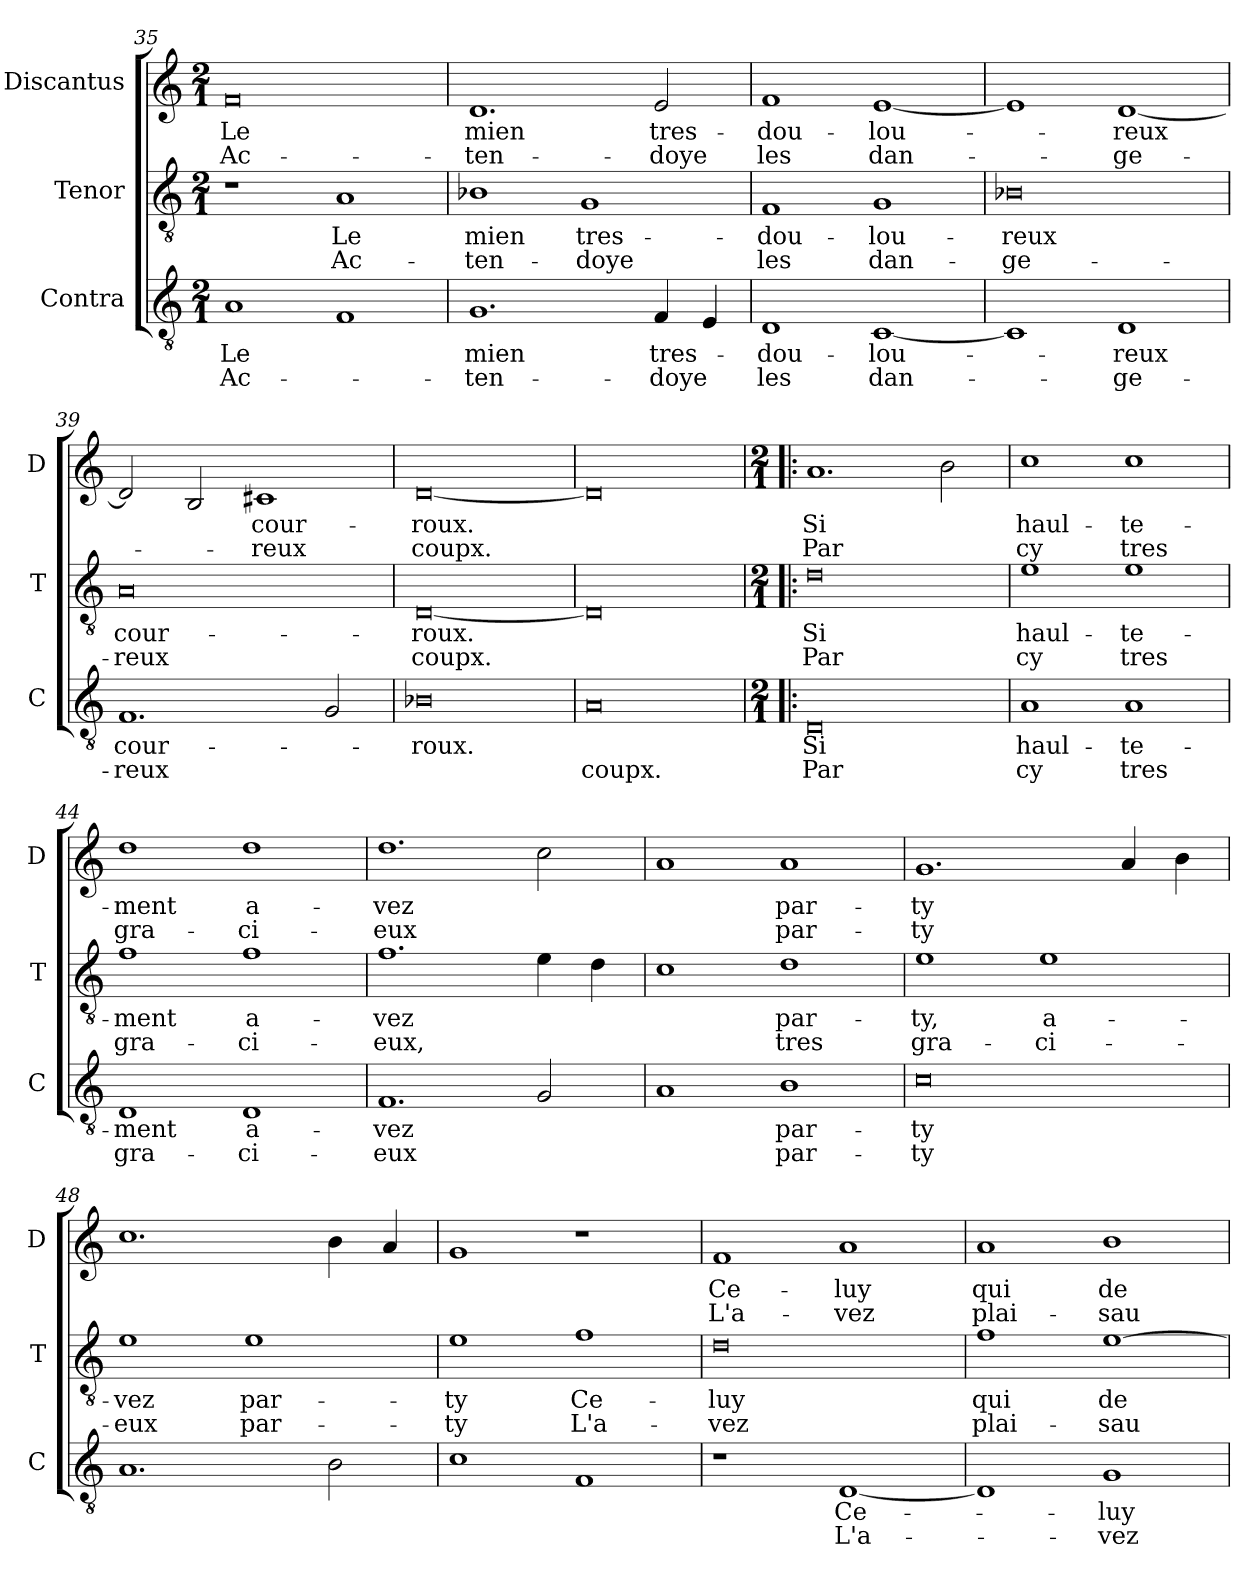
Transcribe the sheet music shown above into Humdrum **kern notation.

**kern	**text	**text	**kern	**text	**text	**kern	**text	**text
*part3	*part3	*part3	*part2	*part2	*part2	*part1	*part1	*part1
*staff3	*staff3	*staff3	*staff2	*staff2	*staff2	*staff1	*staff1	*staff1
*I"Contra	*	*	*I"Tenor	*	*	*I"Discantus	*	*
*I'C	*	*	*I'T	*	*	*I'D	*	*
*clefGv2	*	*	*clefGv2	*	*	*clefG2	*	*
*k[]	*	*	*k[]	*	*	*k[]	*	*
*M2/1	*	*	*M2/1	*	*	*M2/1	*	*
=35	=35	=35	=35	=35	=35	=35	=35	=35
1A	Le	Ac-	1r	.	.	0f	Le	Ac-
1F	.	.	1A	Le	Ac-	.	.	.
=36	=36	=36	=36	=36	=36	=36	=36	=36
1.G	mien	-ten-	1B-X	mien	-ten-	1.d	mien	-ten-
.	.	.	1G	tres-	-doye	.	.	.
4F/	tres-	-doye	.	.	.	2e/	tres-	-doye
4E/	.	.	.	.	.	.	.	.
=37	=37	=37	=37	=37	=37	=37	=37	=37
1D	-dou-	les	1F	-dou-	les	1f	-dou-	les
[1C	-lou-	dan-	1G	-lou-	dan-	[1e	-lou-	dan-
=38	=38	=38	=38	=38	=38	=38	=38	=38
1C]	.	.	0B-X	-reux	-ge-	1e]	.	.
1D	-reux	-ge-	.	.	.	[1d	-reux	-ge-
=39	=39	=39	=39	=39	=39	=39	=39	=39
1.F	cour-	-reux	0A	cour-	-reux	2d/]	.	.
.	.	.	.	.	.	2B/	.	.
.	.	.	.	.	.	1c#X	cour-	-reux
2G/	.	.	.	.	.	.	.	.
=40	=40	=40	=40	=40	=40	=40	=40	=40
0B-X	-roux.	.	[0D	-roux.	coupx.	[0d	-roux.	coupx.
=41	=41	=41	=41	=41	=41	=41	=41	=41
0A	.	coupx.	0D]	.	.	0d]	.	.
!!LO:LB:g=z
=42!|:	=42!|:	=42!|:	=42!|:	=42!|:	=42!|:	=42!|:	=42!|:	=42!|:
*M2/1	*	*	*M2/1	*	*	*M2/1	*	*
*	*	*	*	*	*	*MM384	*	*
0D	Si	Par	0d	Si	Par	1.a	Si	Par
.	.	.	.	.	.	2b\	.	.
=43	=43	=43	=43	=43	=43	=43	=43	=43
1A	haul-	cy	1e	haul-	cy	1cc	haul-	cy
1A	-te-	tres	1e	-te-	tres	1cc	-te-	tres
=44	=44	=44	=44	=44	=44	=44	=44	=44
1D	-ment	gra-	1f	-ment	gra-	1dd	-ment	gra-
1D	a-	-ci-	1f	a-	-ci-	1dd	a-	-ci-
=45	=45	=45	=45	=45	=45	=45	=45	=45
1.F	-vez	-eux	1.f	-vez	-eux,	1.dd	-vez	-eux
2G/	.	.	4e\	.	.	2cc\	.	.
.	.	.	4d\	.	.	.	.	.
=46	=46	=46	=46	=46	=46	=46	=46	=46
1A	.	.	1c	.	.	1a	.	.
1B	par-	par-	1d	par-	tres	1a	par-	par-
=47	=47	=47	=47	=47	=47	=47	=47	=47
0c	-ty	-ty	1e	-ty,	gra-	1.g	-ty	-ty
.	.	.	1e	a-	-ci-	.	.	.
.	.	.	.	.	.	4a/	.	.
.	.	.	.	.	.	4b\	.	.
=48	=48	=48	=48	=48	=48	=48	=48	=48
1.A	.	.	1e	-vez	-eux	1.cc	.	.
.	.	.	1e	par-	par-	.	.	.
2B\	.	.	.	.	.	4b\	.	.
.	.	.	.	.	.	4a/	.	.
=49	=49	=49	=49	=49	=49	=49	=49	=49
1c	.	.	1e	-ty	-ty	1g	.	.
1F	.	.	1f	Ce-	L'a-	1r	.	.
=50	=50	=50	=50	=50	=50	=50	=50	=50
1r	.	.	0d	-luy	-vez	1f	Ce-	L'a-
[1D	Ce-	L'a-	.	.	.	1a	-luy	-vez
=51	=51	=51	=51	=51	=51	=51	=51	=51
1D]	.	.	1f	qui	plai-	1a	qui	plai-
1G	-luy	-vez	[1e	de	-sau-	1b	de	-sau-
=	=	=	=	=	=	=	=	=
*-	*-	*-	*-	*-	*-	*-	*-	*-
